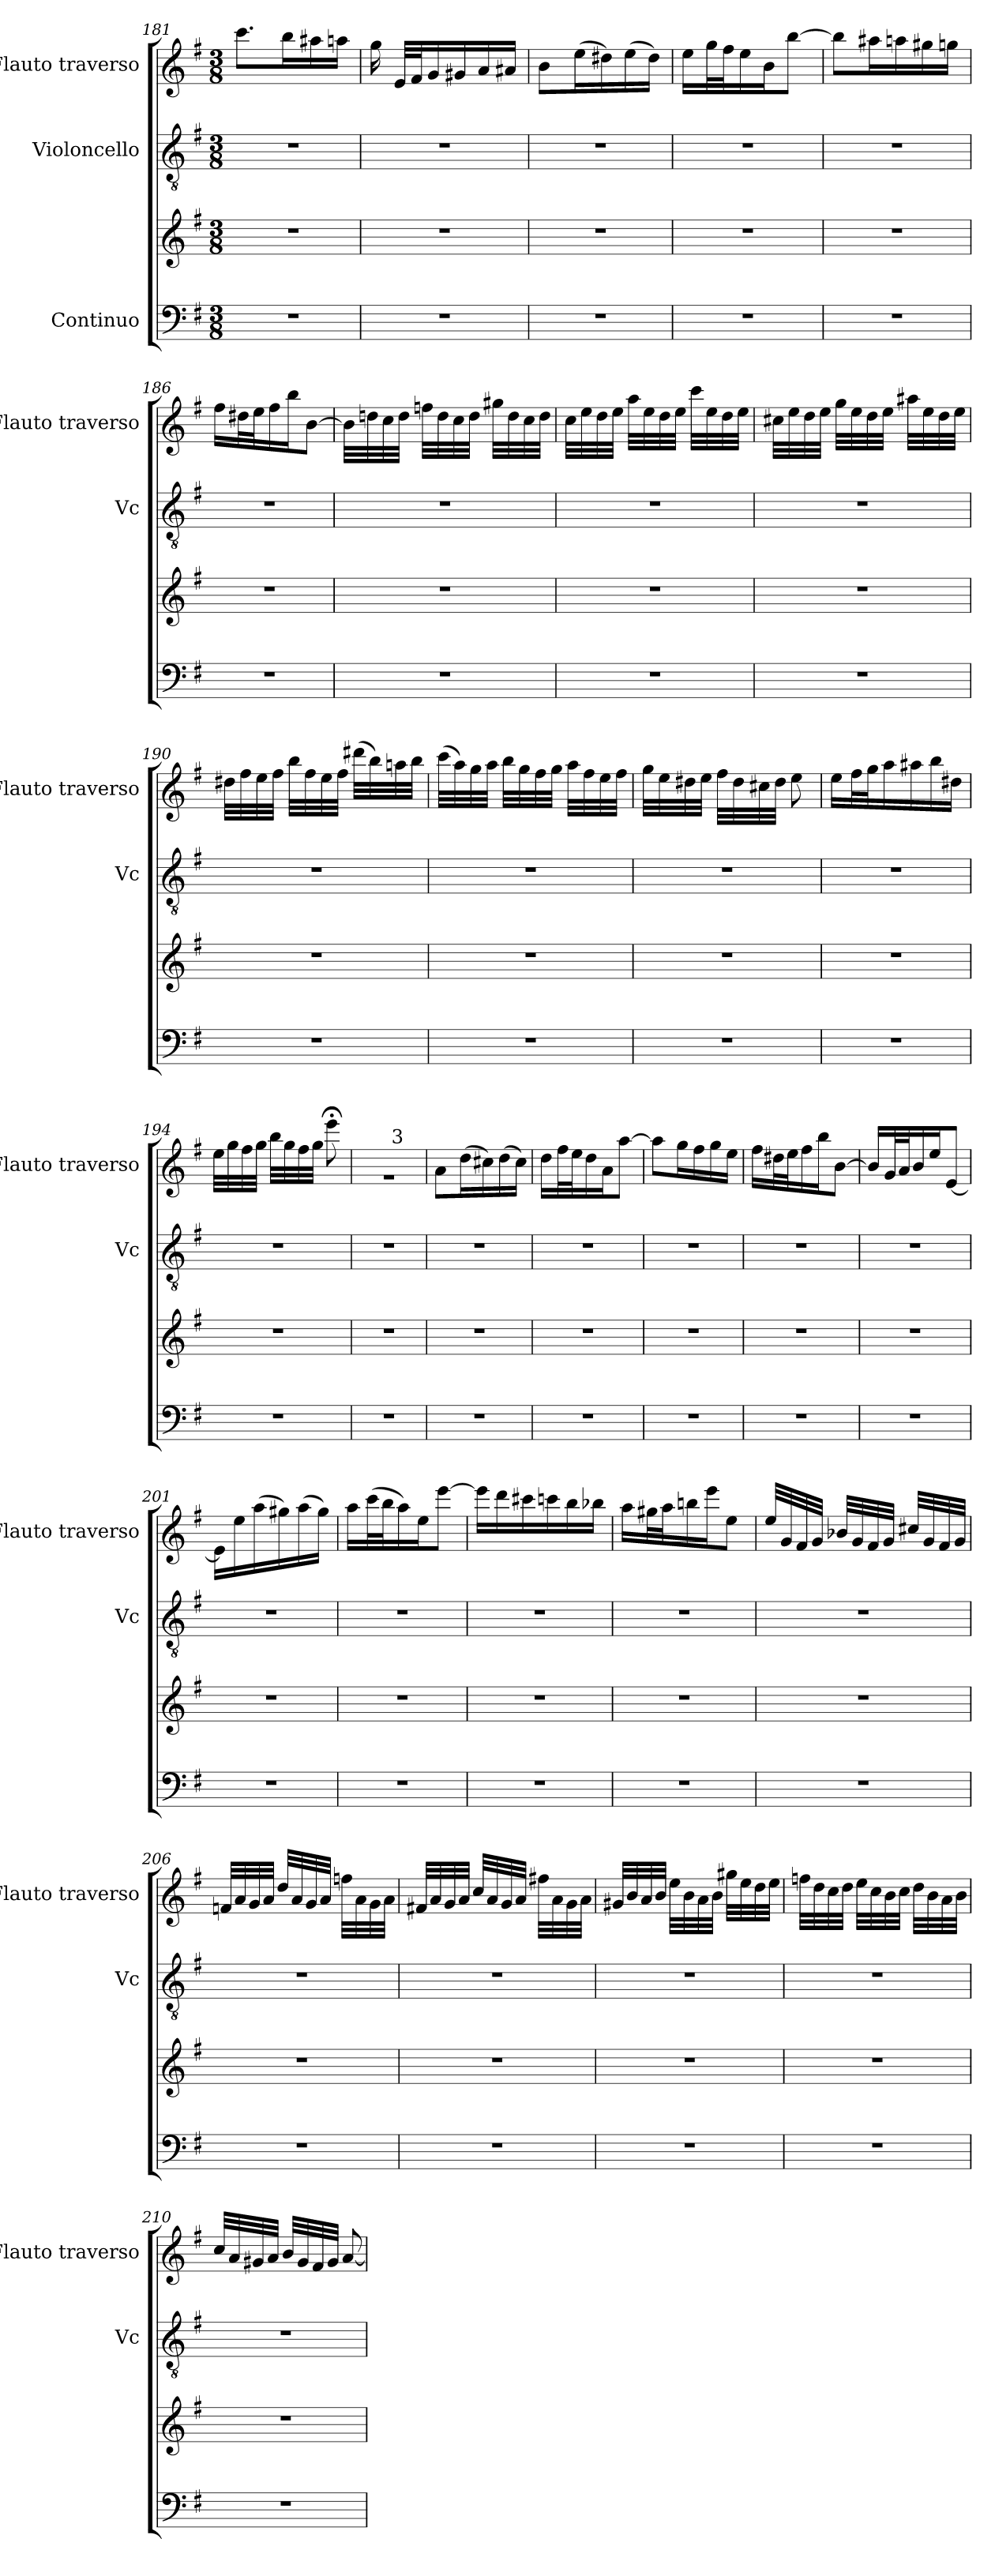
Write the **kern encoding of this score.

**kern	**kern	**kern	**kern
*part3	*part3	*part2	*part1
*staff4	*staff3	*staff2	*staff1
*I"Continuo	*	*I"Violoncello	*I"Flauto traverso
*	*	*I'Vc	*I'Flauto traverso
*clefF4	*clefG2	*clefGv2	*clefG2
*k[f#]	*k[f#]	*k[f#]	*k[f#]
*G:	*G:	*G:	*G:
*M3/8	*M3/8	*M3/8	*M3/8
=181	=181	=181	=181
4.r	4.r	4.r	8.ccc\L
.	.	.	16bb\L
.	.	.	16aa#X\
.	.	.	16aan\JJ
=182	=182	=182	=182
4.r	4.r	4.r	16gg\
.	.	.	32e/LLL
.	.	.	32f#/J
.	.	.	16g/
.	.	.	16g#X/
.	.	.	16a/
.	.	.	16a#X/JJ
=183	=183	=183	=183
4.r	4.r	4.r	8b\L
.	.	.	(>16ee\L
.	.	.	16dd#X\)
.	.	.	(>16ee\
.	.	.	16dd#\JJ)
!!LO:PB:g=z
=184	=184	=184	=184
4.r	4.r	4.r	16ee\LL
.	.	.	32gg\L
.	.	.	32ff#\J
.	.	.	16ee\
.	.	.	16b\J
.	.	.	[>8bb\J
=185	=185	=185	=185
4.r	4.r	4.r	8bb\L]
.	.	.	16aa#X\L
.	.	.	16aan\
.	.	.	16gg#X\
.	.	.	16ggn\JJ
=186	=186	=186	=186
4.r	4.r	4.r	16ff#\LL
.	.	.	32dd#X\L
.	.	.	32ee\J
.	.	.	16ff#\
.	.	.	16bb\J
.	.	.	[>8b\J
=187	=187	=187	=187
4.r	4.r	4.r	32b\LLL]
.	.	.	32ddn\
.	.	.	32cc\
.	.	.	32dd\JJJ
.	.	.	32ffn\LLL
.	.	.	32dd\
.	.	.	32cc\
.	.	.	32dd\JJJ
.	.	.	32gg#X\LLL
.	.	.	32dd\
.	.	.	32cc\
.	.	.	32dd\JJJ
=188	=188	=188	=188
4.r	4.r	4.r	32cc\LLL
.	.	.	32ee\
.	.	.	32dd\
.	.	.	32ee\JJJ
.	.	.	32aa\LLL
.	.	.	32ee\
.	.	.	32dd\
.	.	.	32ee\JJJ
.	.	.	32ccc\LLL
.	.	.	32ee\
.	.	.	32dd\
.	.	.	32ee\JJJ
!!LO:LB:g=z
=189	=189	=189	=189
4.r	4.r	4.r	32cc#X\LLL
.	.	.	32ee\
.	.	.	32dd\
.	.	.	32ee\JJJ
.	.	.	32gg\LLL
.	.	.	32ee\
.	.	.	32dd\
.	.	.	32ee\JJJ
.	.	.	32aa#X\LLL
.	.	.	32ee\
.	.	.	32dd\
.	.	.	32ee\JJJ
=190	=190	=190	=190
4.r	4.r	4.r	32dd#X\LLL
.	.	.	32ff#\
.	.	.	32ee\
.	.	.	32ff#\JJJ
.	.	.	32bb\LLL
.	.	.	32ff#\
.	.	.	32ee\
.	.	.	32ff#\JJJ
.	.	.	(<32ddd#X\LLL
.	.	.	32bb\)
.	.	.	32aan\
.	.	.	32bb\JJJ
=191	=191	=191	=191
4.r	4.r	4.r	(<32ccc\LLL
.	.	.	32aa\)
.	.	.	32gg\
.	.	.	32aa\JJJ
.	.	.	32bb\LLL
.	.	.	32gg\
.	.	.	32ff#\
.	.	.	32gg\JJJ
.	.	.	32aa\LLL
.	.	.	32ff#\
.	.	.	32ee\
.	.	.	32ff#\JJJ
=192	=192	=192	=192
4.r	4.r	4.r	32gg\LLL
.	.	.	32ee\
.	.	.	32dd#X\
.	.	.	32ee\JJJ
.	.	.	32ff#\LLL
.	.	.	32dd#\
.	.	.	32cc#X\
.	.	.	32dd#\JJJ
.	.	.	8ee\
!!LO:LB:g=z
=193	=193	=193	=193
4.r	4.r	4.r	16ee\LL
.	.	.	32ff#\L
.	.	.	32gg\J
.	.	.	16aa\
.	.	.	16aa#X\
.	.	.	16bb\
.	.	.	16dd#X\JJ
=194	=194	=194	=194
4.r	4.r	4.r	32ee\LLL
.	.	.	32gg\
.	.	.	32ff#\
.	.	.	32gg\JJJ
.	.	.	32bb\LLL
.	.	.	32gg\
.	.	.	32ff#\
.	.	.	32gg\JJJ
.	.	.	8eee;<\
=195	=195	=195	=195
!	!	!	!LO:N:vis=1
*	*	*	*^
4.r	4.r	4.r	4.ra	8ryy
.	.	.	.	32ryy
!	!	!	!	!LO:TX:a:t=3
.	.	.	.	8..ryy
*	*	*	*v	*v
=196	=196	=196	=196
4.r	4.r	4.r	8a\L
.	.	.	(>16dd\L
.	.	.	16cc#X\)
.	.	.	(>16dd\
.	.	.	16cc#\JJ)
=197	=197	=197	=197
4.r	4.r	4.r	16dd\LL
.	.	.	32ff#\L
.	.	.	32ee\J
.	.	.	16dd\
.	.	.	16a\J
.	.	.	[>8aa\J
=198	=198	=198	=198
4.r	4.r	4.r	8aa\L]
.	.	.	16gg\L
.	.	.	16ff#\
.	.	.	16gg\
.	.	.	16ee\JJ
!!LO:LB:g=z
=199	=199	=199	=199
4.r	4.r	4.r	16ff#\LL
.	.	.	32dd#X\L
.	.	.	32ee\J
.	.	.	16ff#\
.	.	.	16bb\J
.	.	.	[>8b\J
=200	=200	=200	=200
4.r	4.r	4.r	16b/LL]
.	.	.	32g/L
.	.	.	32a/J
.	.	.	16b/
.	.	.	16ee/J
.	.	.	[<8e/J
=201	=201	=201	=201
4.r	4.r	4.r	16e\LL]
.	.	.	16ee\
.	.	.	(>16aa\
.	.	.	16gg#X\)
.	.	.	(>16aa\
.	.	.	16gg#\JJ)
=202	=202	=202	=202
4.r	4.r	4.r	16aa\LL
.	.	.	(<32ccc\L
.	.	.	32bb\J
.	.	.	16aa\)
.	.	.	16ee\J
.	.	.	[>8eee\J
=203	=203	=203	=203
4.r	4.r	4.r	16eee\LL]
.	.	.	16ddd\
.	.	.	16ccc#X\
.	.	.	16cccn\
.	.	.	16bb\
.	.	.	16bb-X\JJ
=204	=204	=204	=204
4.r	4.r	4.r	16aa\LL
.	.	.	32gg#X\L
.	.	.	32aa\J
.	.	.	16bbn\
.	.	.	16eee\J
.	.	.	8ee\J
!!LO:LB:g=z
=205	=205	=205	=205
4.r	4.r	4.r	32ee/LLL
.	.	.	32g/
.	.	.	32f#/
.	.	.	32g/JJJ
.	.	.	32b-X/LLL
.	.	.	32g/
.	.	.	32f#/
.	.	.	32g/JJJ
.	.	.	32cc#X/LLL
.	.	.	32g/
.	.	.	32f#/
.	.	.	32g/JJJ
=206	=206	=206	=206
4.r	4.r	4.r	32fn/LLL
.	.	.	32a/
.	.	.	32g/
.	.	.	32a/JJJ
.	.	.	32dd/LLL
.	.	.	32a/
.	.	.	32g/
.	.	.	32a/JJJ
.	.	.	32ffn\LLL
.	.	.	32a\
.	.	.	32g\
.	.	.	32a\JJJ
=207	=207	=207	=207
4.r	4.r	4.r	32f#X/LLL
.	.	.	32a/
.	.	.	32g/
.	.	.	32a/JJJ
.	.	.	32cc/LLL
.	.	.	32a/
.	.	.	32g/
.	.	.	32a/JJJ
.	.	.	32ff#X\LLL
.	.	.	32a\
.	.	.	32g\
.	.	.	32a\JJJ
=208	=208	=208	=208
4.r	4.r	4.r	32g#X/LLL
.	.	.	32b/
.	.	.	32a/
.	.	.	32b/JJJ
.	.	.	32ee\LLL
.	.	.	32b\
.	.	.	32a\
.	.	.	32b\JJJ
.	.	.	32gg#X\LLL
.	.	.	32ee\
.	.	.	32dd\
.	.	.	32ee\JJJ
!!LO:LB:g=z
=209	=209	=209	=209
4.r	4.r	4.r	32ffn\LLL
.	.	.	32dd\
.	.	.	32cc\
.	.	.	32dd\JJJ
.	.	.	32ee\LLL
.	.	.	32cc\
.	.	.	32b\
.	.	.	32cc\JJJ
.	.	.	32dd\LLL
.	.	.	32b\
.	.	.	32a\
.	.	.	32b\JJJ
=210	=210	=210	=210
4.r	4.r	4.r	32cc/LLL
.	.	.	32a/
.	.	.	32g#X/
.	.	.	32a/JJJ
.	.	.	32b/LLL
.	.	.	32g#/
.	.	.	32f#/
.	.	.	32g#/JJJ
.	.	.	[<8a/
=	=	=	=
*-	*-	*-	*-
